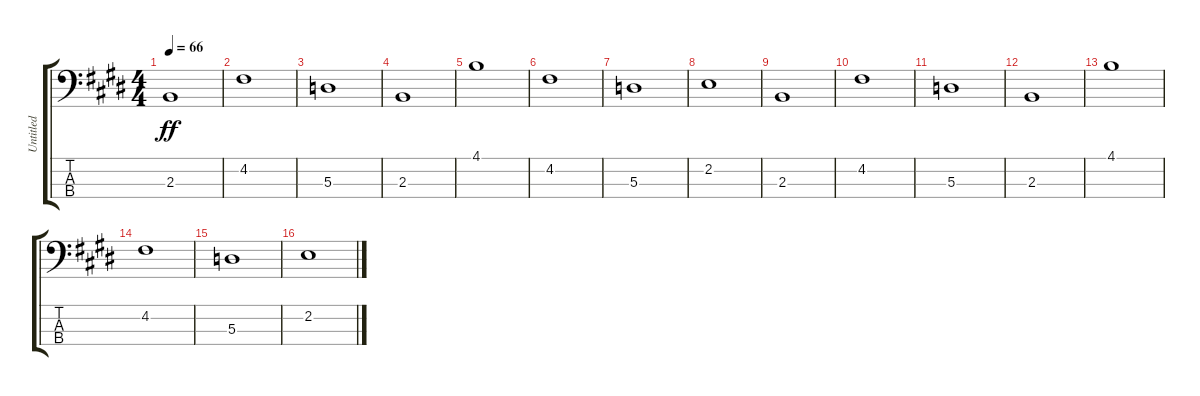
\track ("Untitled" "Untitled") {instrument electricbassfinger}
\staff {score tabs}
\tuning (G2 D2 A1 E1) {hide}
\ts (4 4)
\tempo 66
\clef f4
\ks e
2.3.1{dy ff} |
4.2.1 |
5.3.1 |
2.3.1 |
4.1.1 |
4.2.1 |
5.3.1 |
2.2.1 |
2.3.1 |
4.2.1 |
5.3.1 |
2.3.1 |
4.1.1 |
4.2.1 |
5.3.1 |
2.2.1
